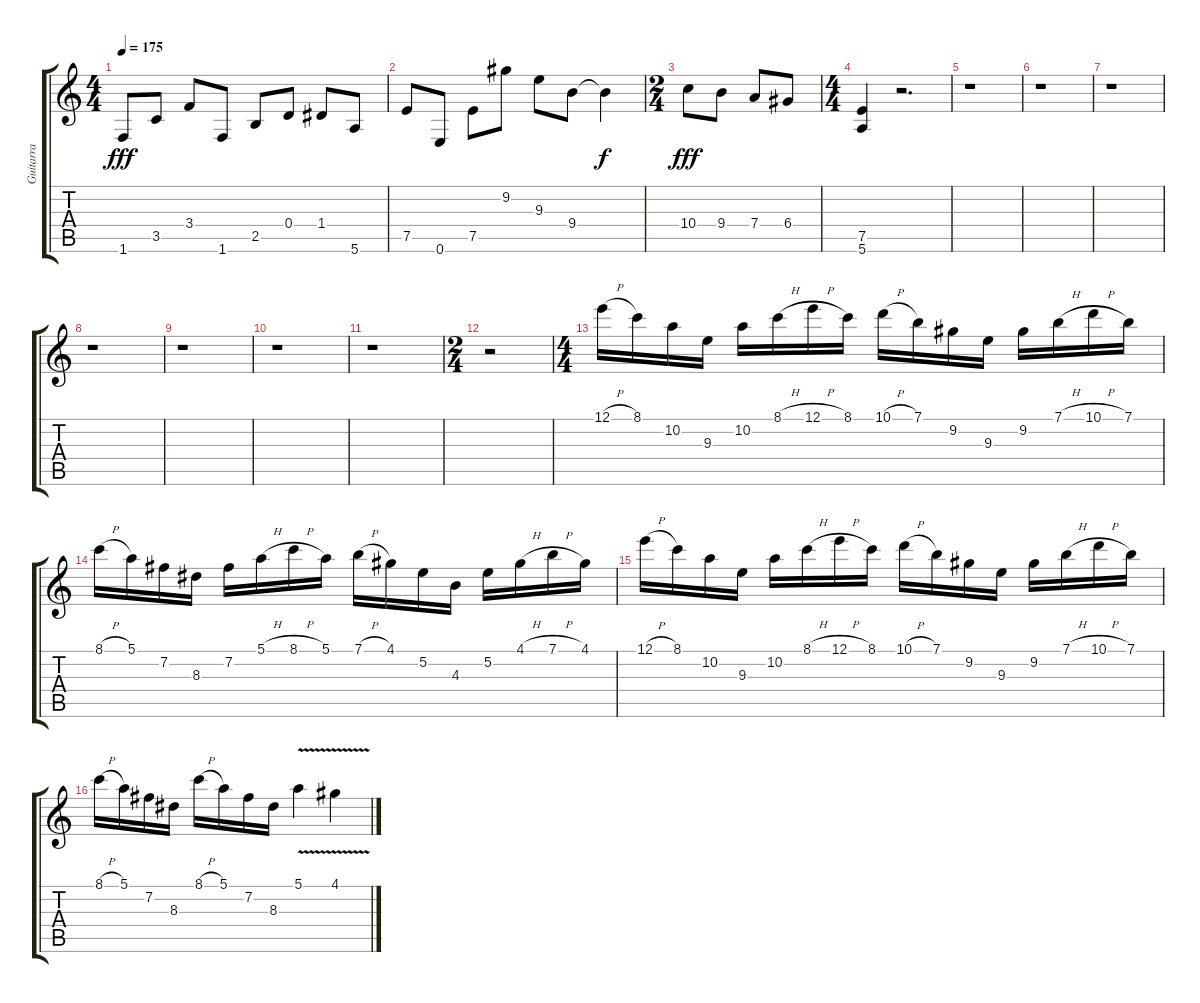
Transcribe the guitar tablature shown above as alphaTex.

\track ("Guitarra" "Guitarra") {instrument distortionguitar}
\staff {score tabs}
\tuning (E4 B3 G3 D3 A2 E2) {hide}
\ts (4 4)
\tempo 175
\clef g2
\ks c
1.6.8{dy fff} 3.5.8 3.4.8 1.6.8 2.5.8 0.4.8 1.4.8 5.6.8 |
7.5.8 0.6.8 7.5.8 9.2.8 9.3.8 9.4.8 9.4{t}.4{dy f} |
\ts (2 4)
10.4.8{dy fff} 9.4.8 7.4.8 6.4.8 |
\ts (4 4)
(7.5 5.6).4 r.2{d} |
r.1 |
r.1 |
r.1 |
r.1 |
r.1 |
r.1 |
r.1 |
\ts (2 4)
r.2 |
\ts (4 4)
12.1{h}.16 8.1.16 10.2.16 9.3.16 10.2.16 8.1{h}.16 12.1{h}.16 8.1.16 10.1{h}.16 7.1.16 9.2.16 9.3.16 9.2.16 7.1{h}.16 10.1{h}.16 7.1.16 |
8.1{h}.16 5.1.16 7.2.16 8.3.16 7.2.16 5.1{h}.16 8.1{h}.16 5.1.16 7.1{h}.16 4.1.16 5.2.16 4.3.16 5.2.16 4.1{h}.16 7.1{h}.16 4.1.16 |
12.1{h}.16 8.1.16 10.2.16 9.3.16 10.2.16 8.1{h}.16 12.1{h}.16 8.1.16 10.1{h}.16 7.1.16 9.2.16 9.3.16 9.2.16 7.1{h}.16 10.1{h}.16 7.1.16 |
8.1{h}.16 5.1.16 7.2.16 8.3.16 8.1{h}.16 5.1.16 7.2.16 8.3.16 5.1{v}.4 4.1{v}.4
